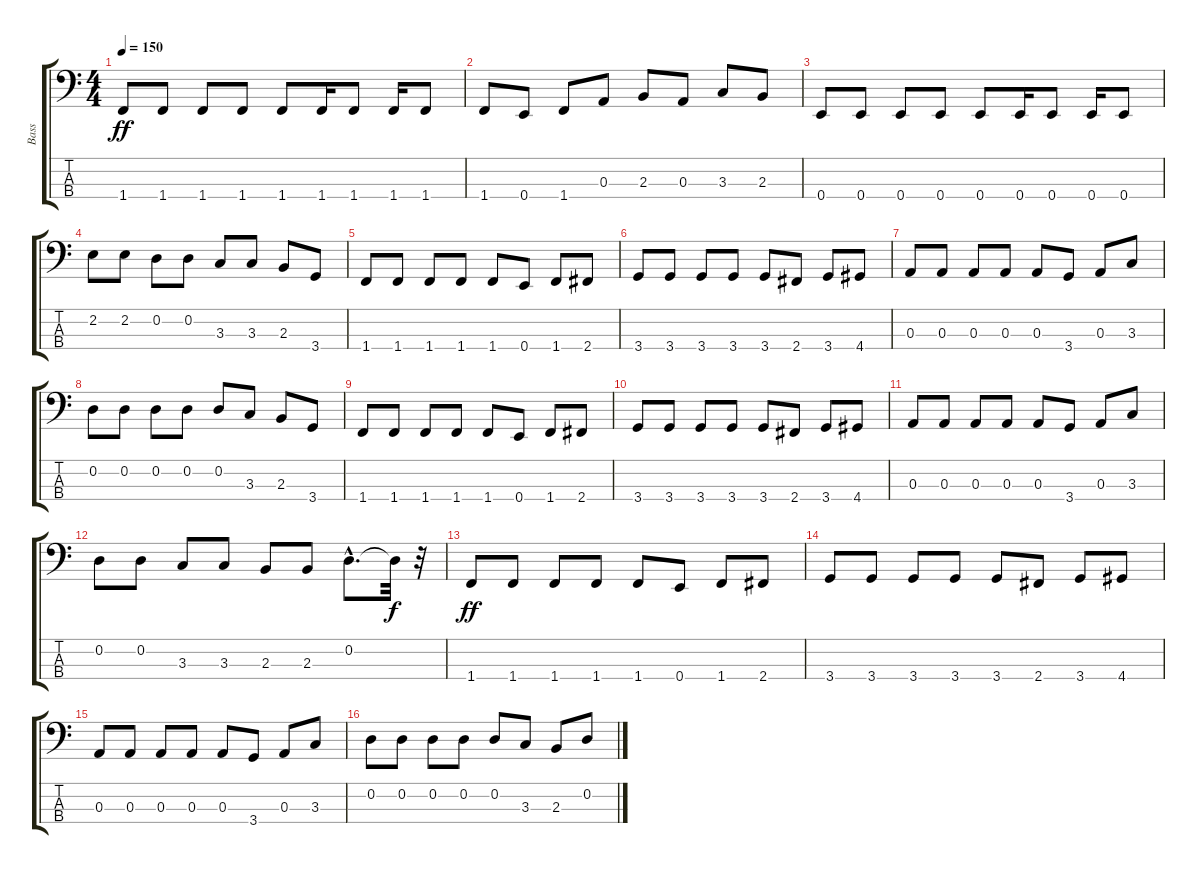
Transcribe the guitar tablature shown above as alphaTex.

\track ("Bass" "Bass") {instrument electricbasspick}
\staff {score tabs}
\tuning (G2 D2 A1 E1) {hide}
\ts (4 4)
\tempo 150
\clef f4
\ks c
1.4.8{dy ff} 1.4.8 1.4.8 1.4.8 1.4.8 1.4.16 1.4.8 1.4.16 1.4.8 |
1.4.8 0.4.8 1.4.8 0.3.8 2.3.8 0.3.8 3.3.8 2.3.8 |
0.4.8 0.4.8 0.4.8 0.4.8 0.4.8 0.4.16 0.4.8 0.4.16 0.4.8 |
2.2.8 2.2.8 0.2.8 0.2.8 3.3.8 3.3.8 2.3.8 3.4.8 |
1.4.8 1.4.8 1.4.8 1.4.8 1.4.8 0.4.8 1.4.8 2.4.8 |
3.4.8 3.4.8 3.4.8 3.4.8 3.4.8 2.4.8 3.4.8 4.4.8 |
0.3.8 0.3.8 0.3.8 0.3.8 0.3.8 3.4.8 0.3.8 3.3.8 |
0.2.8 0.2.8 0.2.8 0.2.8 0.2.8 3.3.8 2.3.8 3.4.8 |
1.4.8 1.4.8 1.4.8 1.4.8 1.4.8 0.4.8 1.4.8 2.4.8 |
3.4.8 3.4.8 3.4.8 3.4.8 3.4.8 2.4.8 3.4.8 4.4.8 |
0.3.8 0.3.8 0.3.8 0.3.8 0.3.8 3.4.8 0.3.8 3.3.8 |
0.2.8 0.2.8 3.3.8 3.3.8 2.3.8 2.3.8 0.2{hac}.8{d} 0.2{t}.32{dy f} r.32 |
1.4.8{dy ff} 1.4.8 1.4.8 1.4.8 1.4.8 0.4.8 1.4.8 2.4.8 |
3.4.8 3.4.8 3.4.8 3.4.8 3.4.8 2.4.8 3.4.8 4.4.8 |
0.3.8 0.3.8 0.3.8 0.3.8 0.3.8 3.4.8 0.3.8 3.3.8 |
0.2.8 0.2.8 0.2.8 0.2.8 0.2.8 3.3.8 2.3.8 0.2.8
